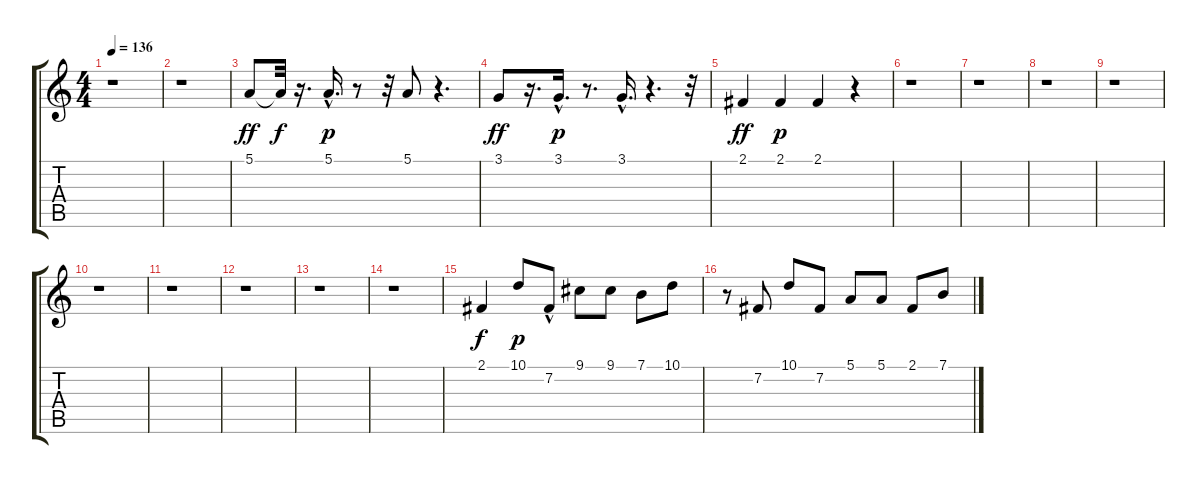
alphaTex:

\track "" {instrument xylophone}
\staff {score tabs}
\tuning (E4 B3 G3 D3 A2 E2) {hide}
\ts (4 4)
\tempo 136
\clef g2
\ks c
r.1{dy mf} |
r.1 |
5.1.8{dy ff} 5.1{t}.32{dy f} r.16{d} 5.1{hac}.16{d dy p} r.8 r.32 5.1.8 r.4{d} |
3.1.8{dy ff} r.16{d} 3.1{hac}.16{d dy p} r.8{d} 3.1{hac}.16{d} r.4{d} r.32 |
2.1.4{dy ff} 2.1.4{dy p} 2.1.4 r.4 |
r.1 |
r.1 |
r.1 |
r.1 |
r.1 |
r.1 |
r.1 |
r.1 |
r.1 |
2.1.4{dy f} 10.1.8{dy p} 7.2{hac}.8 9.1.8 9.1.8 7.1.8 10.1.8 |
r.8 7.2.8 10.1.8 7.2.8 5.1.8 5.1.8 2.1.8 7.1.8
